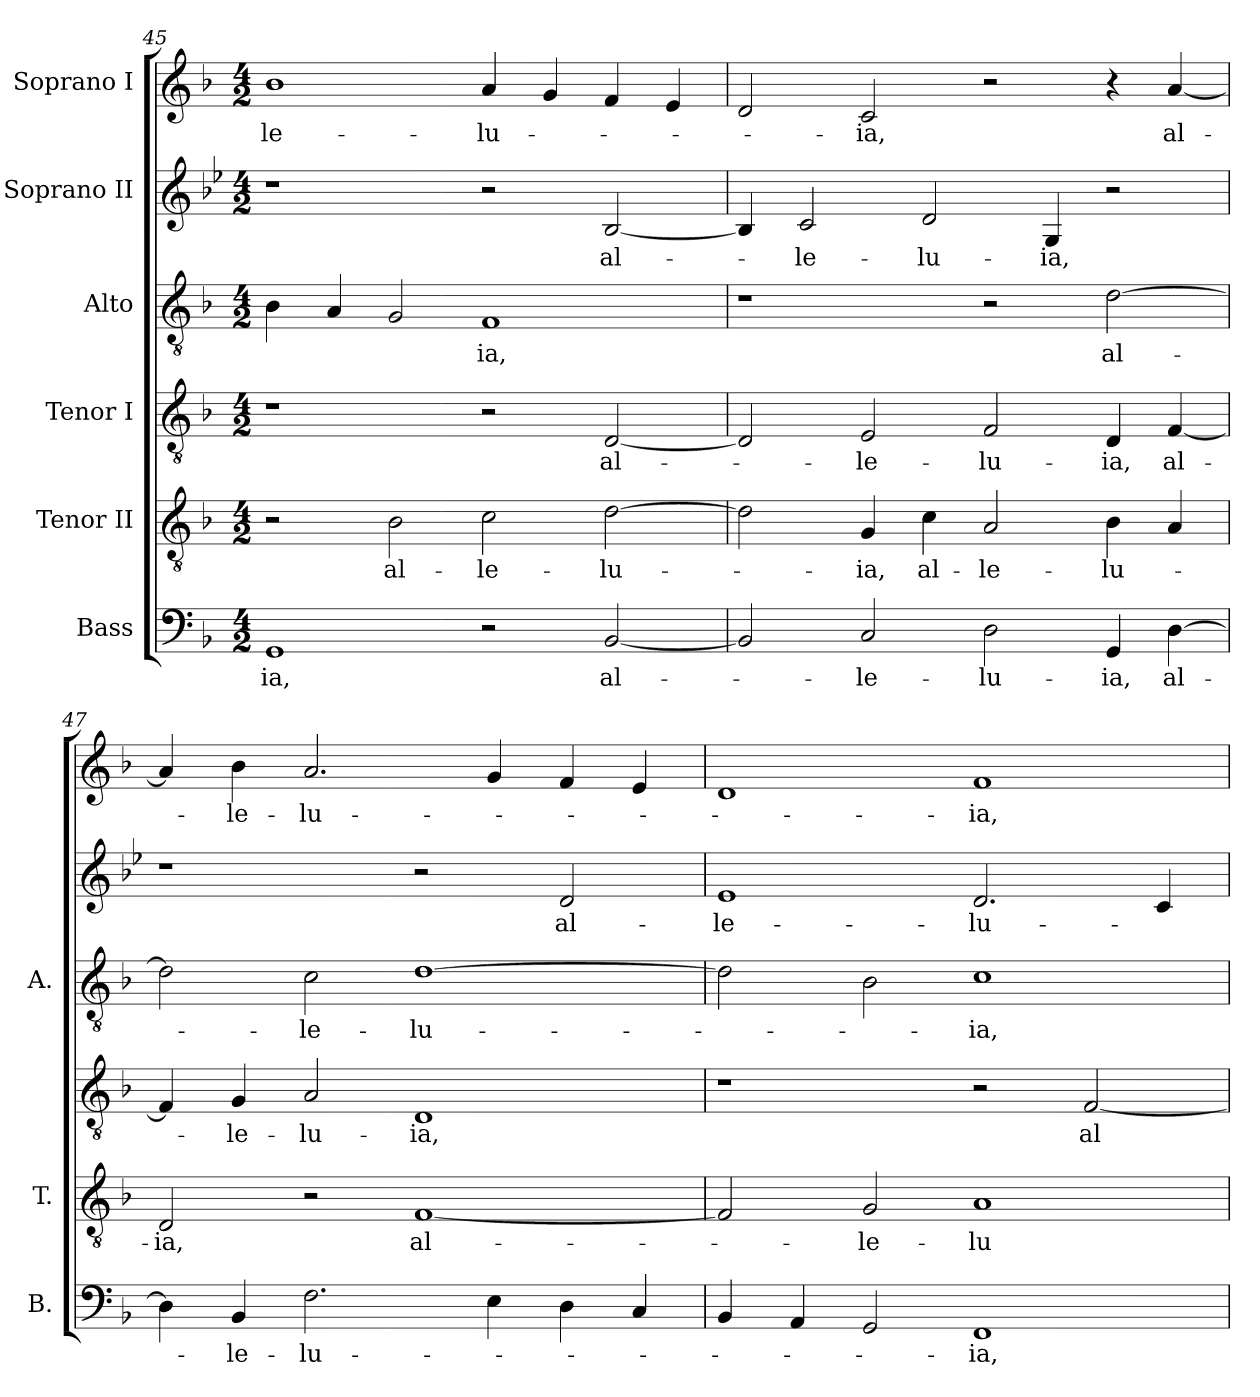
**kern	**text	**kern	**text	**kern	**text	**kern	**text	**kern	**text	**kern	**text
*part6	*part6	*part5	*part5	*part4	*part4	*part3	*part3	*part2	*part2	*part1	*part1
*staff6	*staff6	*staff5	*staff5	*staff4	*staff4	*staff3	*staff3	*staff2	*staff2	*staff1	*staff1
*I"Bass	*	*I"Tenor II	*	*I"Tenor I	*	*I"Alto	*	*I"Soprano II	*	*I"Soprano I	*
*I'B.	*	*I'T.	*	*	*	*I'A.	*	*	*	*	*
!!LO:LB:g=z
*clefF4	*	*clefGv2	*	*clefGv2	*	*clefGv2	*	*clefG2	*	*clefG2	*
*	*	*ITrd7c12	*	*	*	*	*	*ITrd-4c-7	*	*	*
*k[b-]	*	*k[b-]	*	*k[b-]	*	*k[b-]	*	*k[b-]	*	*k[b-]	*
*F:	*	*F:	*	*F:	*	*F:	*	*F:	*	*F:	*
*M4/2	*	*M4/2	*	*M4/2	*	*M4/2	*	*M4/2	*	*M4/2	*
=45	=45	=45	=45	=45	=45	=45	=45	=45	=45	=45	=45
!	!LO:LY:b:color=#000000	!	!	!	!	!	!	!	!	!	!
!	!	!	!	!	!	!	!	!	!	!	!LO:LY:b:color=#000000
1GGi	-ia,	2r	.	1r	.	4B-i\	.	1r	.	1b-i	-le-
.	.	.	.	.	.	4Ai/	.	.	.	.	.
!	!	!	!LO:LY:b:color=#000000	!	!	!	!	!	!	!	!
.	.	2BB-i\	al-	.	.	2Gi/	.	.	.	.	.
!	!	!	!LO:LY:b:color=#000000	!	!	!	!	!	!	!	!
!	!	!	!	!	!	!	!LO:LY:b:color=#000000	!	!	!	!
!	!	!	!	!	!	!	!	!	!	!	!LO:LY:b:color=#000000
2r	.	2Ci\	-le-	2r	.	1Fi	-ia,	2r	.	4ai/	-lu-
.	.	.	.	.	.	.	.	.	.	4gi/	.
!	!LO:LY:b:color=#000000	!	!	!	!	!	!	!	!	!	!
!	!	!	!LO:LY:b:color=#000000	!	!	!	!	!	!	!	!
!	!	!	!	!	!LO:LY:b:color=#000000	!	!	!	!	!	!
!	!	!	!	!	!	!	!	!	!LO:LY:b:color=#000000	!	!
[<2BB-i/	al-	[>2Di\	-lu-	[<2Di/	al-	.	.	[<2fi/	al-	4fi/	.
.	.	.	.	.	.	.	.	.	.	4ei/	.
=46	=46	=46	=46	=46	=46	=46	=46	=46	=46	=46	=46
2BB-i/]	.	2Di\]	.	2Di/]	.	1r	.	4fi/]	.	2di/	.
!	!	!	!	!	!	!	!	!	!LO:LY:b:color=#000000	!	!
.	.	.	.	.	.	.	.	2gi/	-le-	.	.
!	!LO:LY:b:color=#000000	!	!	!	!	!	!	!	!	!	!
!	!	!	!LO:LY:b:color=#000000	!	!	!	!	!	!	!	!
!	!	!	!	!	!LO:LY:b:color=#000000	!	!	!	!	!	!
!	!	!	!	!	!	!	!	!	!	!	!LO:LY:b:color=#000000
2Ci/	-le-	4GGi/	-ia,	2Ei/	-le-	.	.	.	.	2ci/	-ia,
!	!	!	!LO:LY:b:color=#000000	!	!	!	!	!	!	!	!
!	!	!	!	!	!	!	!	!	!LO:LY:b:color=#000000	!	!
.	.	4Ci\	al-	.	.	.	.	2ai/	-lu-	.	.
!	!LO:LY:b:color=#000000	!	!	!	!	!	!	!	!	!	!
!	!	!	!LO:LY:b:color=#000000	!	!	!	!	!	!	!	!
!	!	!	!	!	!LO:LY:b:color=#000000	!	!	!	!	!	!
2Di\	-lu-	2AAi/	-le-	2Fi/	-lu-	2r	.	.	.	2r	.
!	!	!	!	!	!	!	!	!	!LO:LY:b:color=#000000	!	!
.	.	.	.	.	.	.	.	4di/	-ia,	.	.
!	!LO:LY:b:color=#000000	!	!	!	!	!	!	!	!	!	!
!	!	!	!LO:LY:b:color=#000000	!	!	!	!	!	!	!	!
!	!	!	!	!	!LO:LY:b:color=#000000	!	!	!	!	!	!
!	!	!	!	!	!	!	!LO:LY:b:color=#000000	!	!	!	!
4GGi/	-ia,	4BB-i\	-lu-	4Di/	-ia,	[>2di\	al-	2r	.	4r	.
!	!LO:LY:b:color=#000000	!	!	!	!	!	!	!	!	!	!
!	!	!	!	!	!LO:LY:b:color=#000000	!	!	!	!	!	!
!	!	!	!	!	!	!	!	!	!	!	!LO:LY:b:color=#000000
[>4Di\	al-	4AAi/	.	[<4Fi/	al-	.	.	.	.	[<4ai/	al-
=47	=47	=47	=47	=47	=47	=47	=47	=47	=47	=47	=47
!	!	!	!LO:LY:b:color=#000000	!	!	!	!	!	!	!	!
4Di\]	.	2DDi/	-ia,	4Fi/]	.	2di\]	.	1r	.	4ai/]	.
!	!LO:LY:b:color=#000000	!	!	!	!	!	!	!	!	!	!
!	!	!	!	!	!LO:LY:b:color=#000000	!	!	!	!	!	!
!	!	!	!	!	!	!	!	!	!	!	!LO:LY:b:color=#000000
4BB-i/	-le-	.	.	4Gi/	-le-	.	.	.	.	4b-i\	-le-
!	!LO:LY:b:color=#000000	!	!	!	!	!	!	!	!	!	!
!	!	!	!	!	!LO:LY:b:color=#000000	!	!	!	!	!	!
!	!	!	!	!	!	!	!LO:LY:b:color=#000000	!	!	!	!
!	!	!	!	!	!	!	!	!	!	!	!LO:LY:b:color=#000000
2.Fi\	-lu-	2r	.	2Ai/	-lu-	2ci\	-le-	.	.	2.ai/	-lu-
!	!	!	!LO:LY:b:color=#000000	!	!	!	!	!	!	!	!
!	!	!	!	!	!LO:LY:b:color=#000000	!	!	!	!	!	!
!	!	!	!	!	!	!	!LO:LY:b:color=#000000	!	!	!	!
.	.	[<1FFi	al-	1Di	-ia,	[>1di	-lu-	2r	.	.	.
4Ei\	.	.	.	.	.	.	.	.	.	4gi/	.
!	!	!	!	!	!	!	!	!	!LO:LY:b:color=#000000	!	!
4Di\	.	.	.	.	.	.	.	2ai/	al-	4fi/	.
4Ci/	.	.	.	.	.	.	.	.	.	4ei/	.
=48	=48	=48	=48	=48	=48	=48	=48	=48	=48	=48	=48
!	!	!	!	!	!	!	!	!	!LO:LY:b:color=#000000	!	!
4BB-i/	.	2FFi/]	.	1r	.	2di\]	.	1b-i	-le-	1di	.
4AAi/	.	.	.	.	.	.	.	.	.	.	.
!	!	!	!LO:LY:b:color=#000000	!	!	!	!	!	!	!	!
2GGi/	.	2GGi/	-le-	.	.	2B-i\	.	.	.	.	.
!	!LO:LY:b:color=#000000	!	!	!	!	!	!	!	!	!	!
!	!	!	!LO:LY:b:color=#000000	!	!	!	!	!	!	!	!
!	!	!	!	!	!	!	!LO:LY:b:color=#000000	!	!	!	!
!	!	!	!	!	!	!	!	!	!LO:LY:b:color=#000000	!	!
!	!	!	!	!	!	!	!	!	!	!	!LO:LY:b:color=#000000
1FFi	-ia,	1AAi	-lu-	2r	.	1ci	-ia,	2.ai/	-lu-	1fi	-ia,
!	!	!	!	!	!LO:LY:b:color=#000000	!	!	!	!	!	!
.	.	.	.	[<2Fi/	al-	.	.	.	.	.	.
.	.	.	.	.	.	.	.	4gi/	.	.	.
=	=	=	=	=	=	=	=	=	=	=	=
*-	*-	*-	*-	*-	*-	*-	*-	*-	*-	*-	*-
